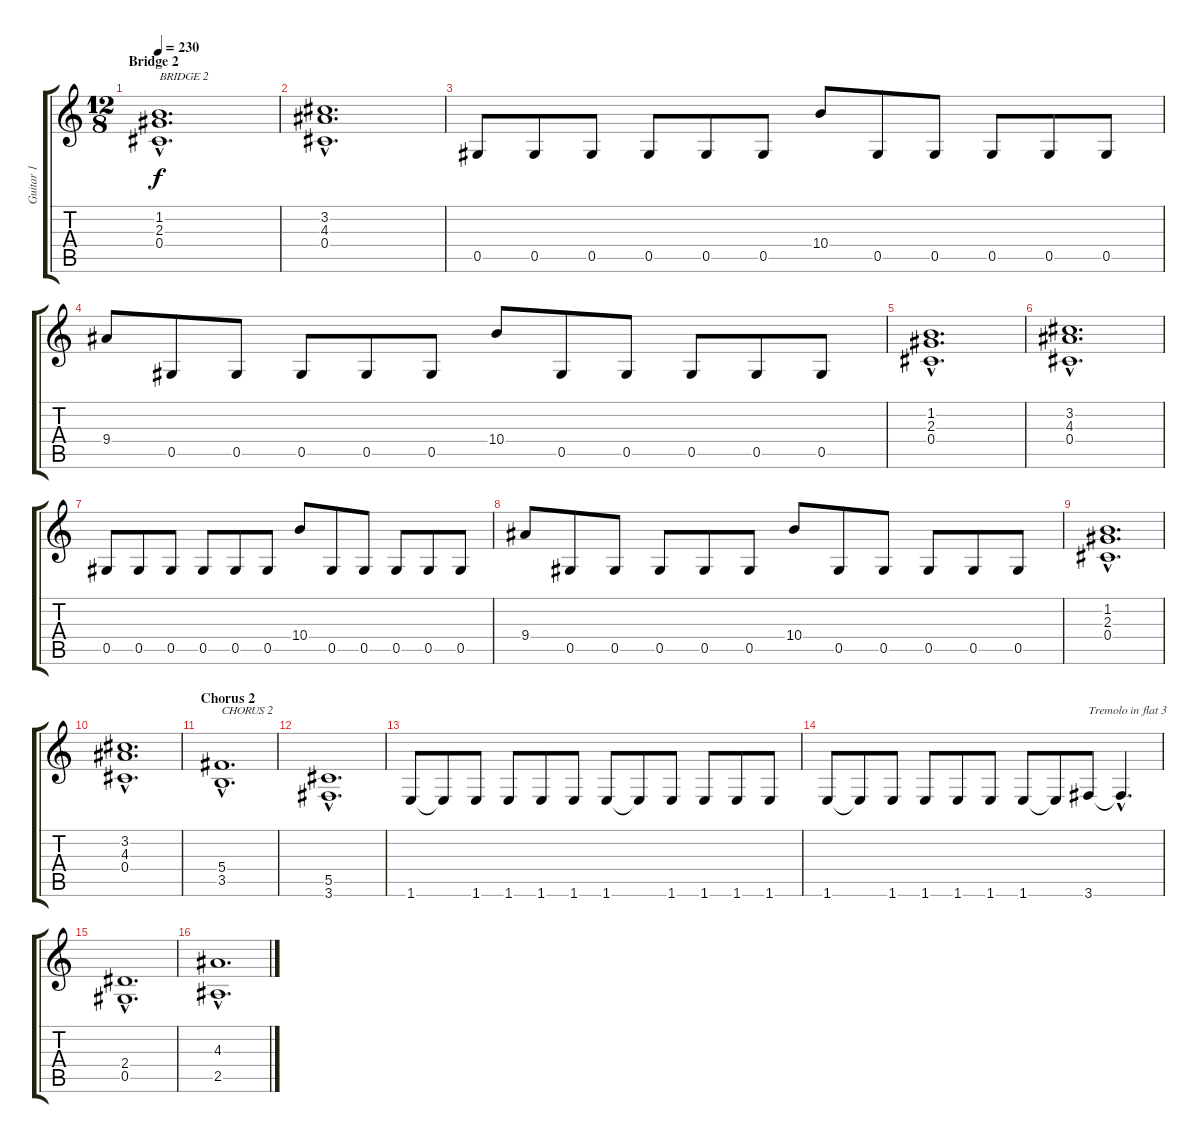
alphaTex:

\track ("Guitar 1" "Guitar 1") {instrument distortionguitar}
\staff {score tabs}
\tuning (Eb4 Bb3 Gb3 Db3 Ab2 Eb2) {hide}
\ts (12 8)
\section ("" "Bridge 2")
\tempo 230
\clef g2
\ks c
(1.2{hac} 2.3{hac} 0.4{hac}).1{d txt "BRIDGE 2" dy f volume 15} |
(3.2{hac} 4.3{hac} 0.4{hac}).1{d} |
0.5.8{volume 13} 0.5.8 0.5.8 0.5.8 0.5.8 0.5.8 10.4.8 0.5.8 0.5.8 0.5.8 0.5.8 0.5.8 |
9.4.8 0.5.8 0.5.8 0.5.8 0.5.8 0.5.8 10.4.8 0.5.8 0.5.8 0.5.8 0.5.8 0.5.8 |
(1.2{hac} 2.3{hac} 0.4{hac}).1{d volume 15} |
(3.2{hac} 4.3{hac} 0.4{hac}).1{d} |
0.5.8{volume 13} 0.5.8 0.5.8 0.5.8 0.5.8 0.5.8 10.4.8 0.5.8 0.5.8 0.5.8 0.5.8 0.5.8 |
9.4.8 0.5.8 0.5.8 0.5.8 0.5.8 0.5.8 10.4.8 0.5.8 0.5.8 0.5.8 0.5.8 0.5.8 |
(1.2{hac} 2.3{hac} 0.4{hac}).1{d volume 15} |
(3.2{hac} 4.3{hac} 0.4{hac}).1{d} |
\section ("" "Chorus 2")
(5.4{hac} 3.5{hac}).1{d txt "CHORUS 2" volume 13} |
(5.5{hac} 3.6{hac}).1{d} |
1.6.8 1.6{t}.8 1.6.8 1.6.8 1.6.8 1.6.8 1.6.8 1.6{t}.8 1.6.8 1.6.8 1.6.8 1.6.8 |
1.6.8 1.6{t}.8 1.6.8 1.6.8 1.6.8 1.6.8 1.6.8 1.6{t}.8 3.6.8{txt "Tremolo in flat 3"} 3.6{hac t}.4{d} |
(2.4{hac} 0.5{hac}).1{d} |
(4.3{hac} 2.5{hac}).1{d}
